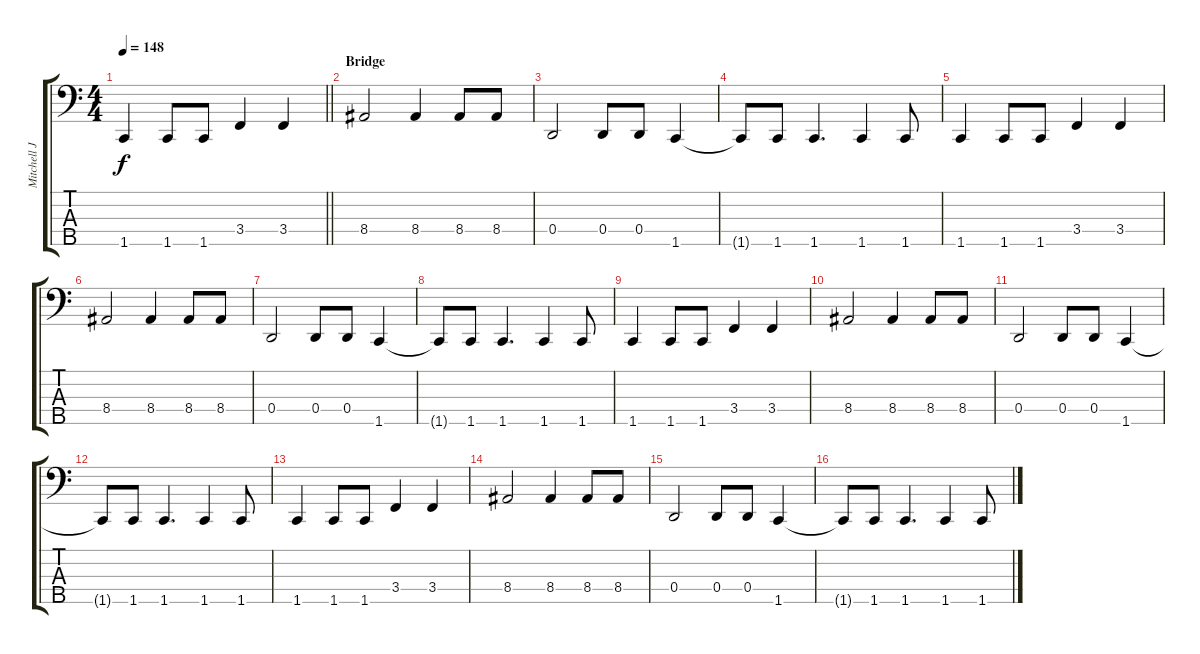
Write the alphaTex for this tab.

\track ("Mitchell James" "Mitchell J") {instrument electricbassfinger}
\staff {score tabs}
\tuning (G2 D2 A1 D1 B0) {hide}
\ts (4 4)
\tempo 148
\clef f4
\barLineRight lightlight
\ks c
1.5.4{dy f} 1.5.8 1.5.8 3.4.4 3.4.4 |
\section ("" "Bridge")
8.4.2 8.4.4 8.4.8 8.4.8 |
0.4.2 0.4.8 0.4.8 1.5.4 |
1.5{t}.8 1.5.8 1.5.4{d} 1.5.4 1.5.8 |
1.5.4 1.5.8 1.5.8 3.4.4 3.4.4 |
8.4.2 8.4.4 8.4.8 8.4.8 |
0.4.2 0.4.8 0.4.8 1.5.4 |
1.5{t}.8 1.5.8 1.5.4{d} 1.5.4 1.5.8 |
1.5.4 1.5.8 1.5.8 3.4.4 3.4.4 |
8.4.2 8.4.4 8.4.8 8.4.8 |
0.4.2 0.4.8 0.4.8 1.5.4 |
1.5{t}.8 1.5.8 1.5.4{d} 1.5.4 1.5.8 |
1.5.4 1.5.8 1.5.8 3.4.4 3.4.4 |
8.4.2 8.4.4 8.4.8 8.4.8 |
0.4.2 0.4.8 0.4.8 1.5.4 |
1.5{t}.8 1.5.8 1.5.4{d} 1.5.4 1.5.8
